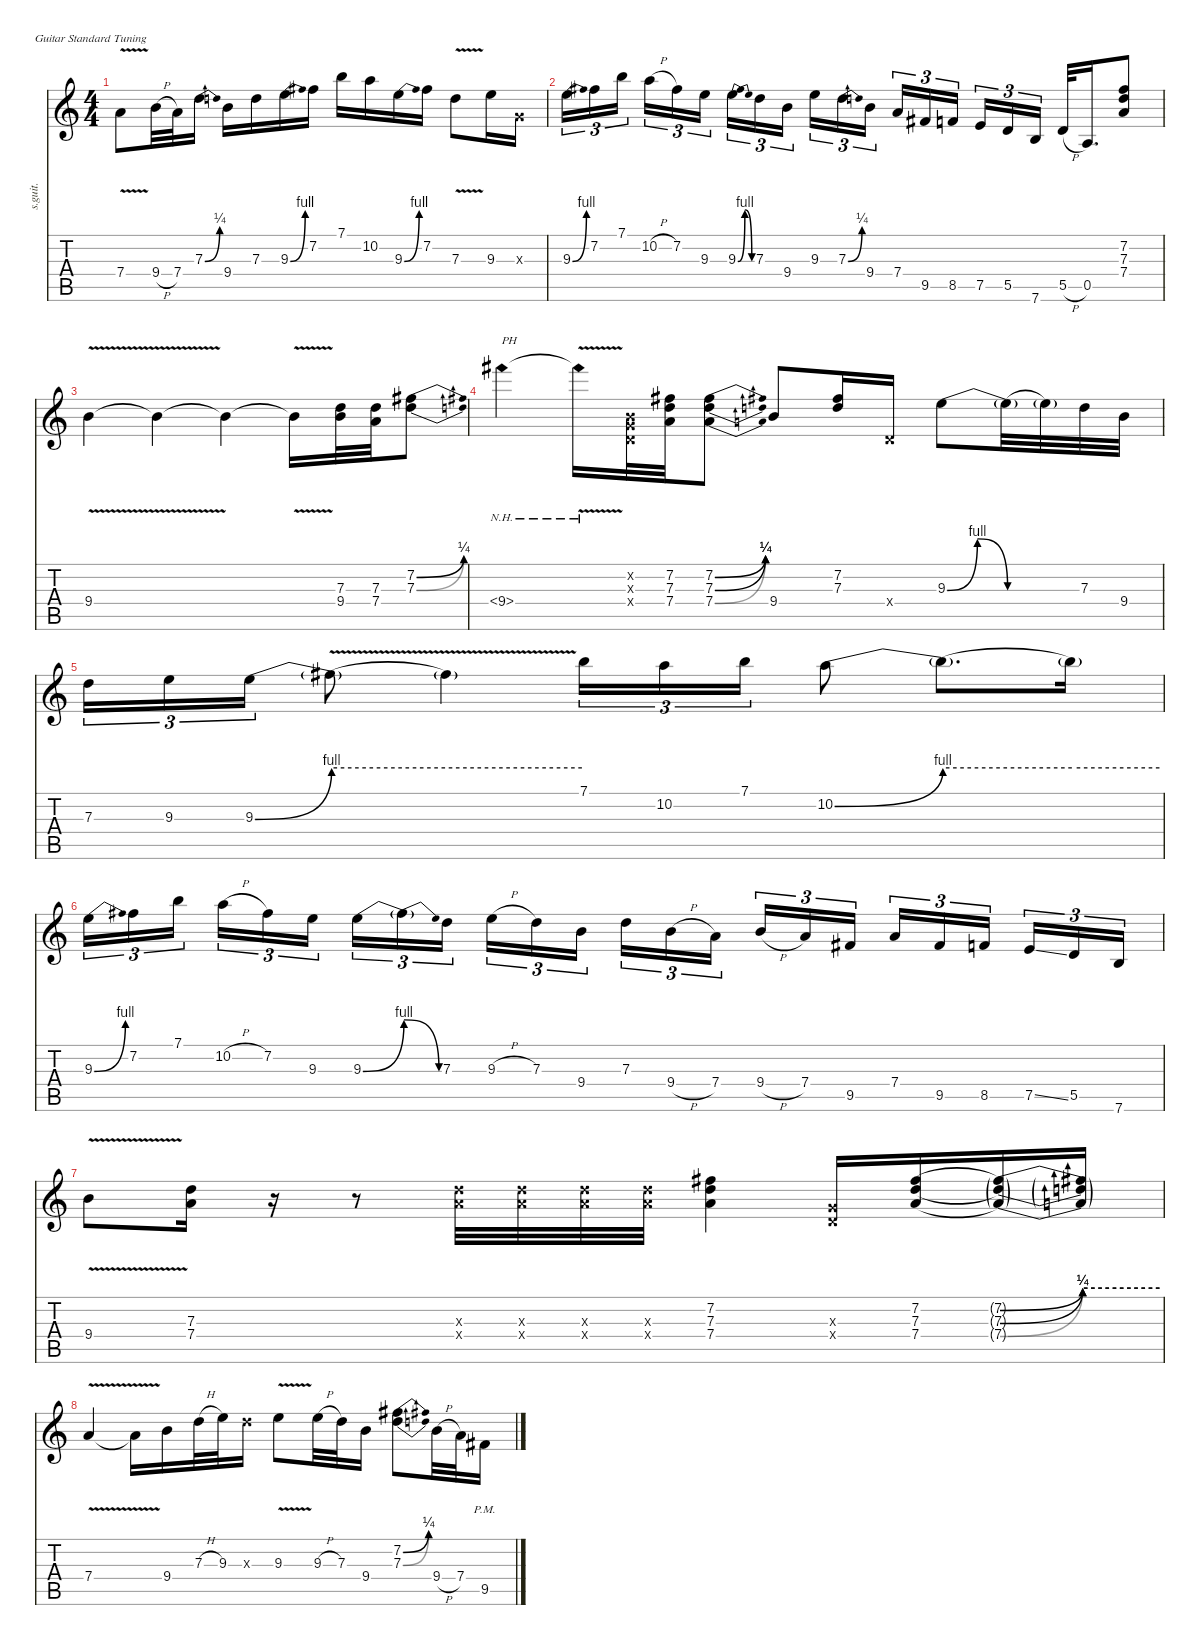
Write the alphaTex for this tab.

\defaultSystemsLayout 4
\hideDynamics
\bracketExtendMode nobrackets
\track ("David Gilmour - Lead Guitar" "s.guit.") {instrument distortionguitar}
\staff {score tabs}
\tuning (E4 B3 G3 D3 A2 E2)
\ts (4 4)
\tempo (64 hide)
\clef g2
\ks c
7.4{v t}.8{lyrics (0 "") lyrics (1 "") lyrics (2 "") lyrics (3 "") lyrics (4 "") dy f} 9.4{h}.32{lyrics (0 "") lyrics (1 "") lyrics (2 "") lyrics (3 "") lyrics (4 "")} 7.4.32{lyrics (0 "") lyrics (1 "") lyrics (2 "") lyrics (3 "") lyrics (4 "")} 7.3{be (bend 0 0 15 1)}.16{lyrics (0 "") lyrics (1 "") lyrics (2 "") lyrics (3 "") lyrics (4 "")} 9.4.16{lyrics (0 "") lyrics (1 "") lyrics (2 "") lyrics (3 "") lyrics (4 "")} 7.3.16{lyrics (0 "") lyrics (1 "") lyrics (2 "") lyrics (3 "") lyrics (4 "")} 9.3{be (bend 0 0 15 4)}.16{lyrics (0 "") lyrics (1 "") lyrics (2 "") lyrics (3 "") lyrics (4 "")} 7.2{acc #}.16{lyrics (0 "") lyrics (1 "") lyrics (2 "") lyrics (3 "") lyrics (4 "")} 7.1.16{lyrics (0 "") lyrics (1 "") lyrics (2 "") lyrics (3 "") lyrics (4 "")} 10.2.16{lyrics (0 "") lyrics (1 "") lyrics (2 "") lyrics (3 "") lyrics (4 "")} 9.3{be (bend 0 0 15 4)}.16{lyrics (0 "") lyrics (1 "") lyrics (2 "") lyrics (3 "") lyrics (4 "")} 7.2{acc #}.16{lyrics (0 "") lyrics (1 "") lyrics (2 "") lyrics (3 "") lyrics (4 "")} 7.3{v}.8{lyrics (0 "") lyrics (1 "") lyrics (2 "") lyrics (3 "") lyrics (4 "")} 9.3.16{lyrics (0 "") lyrics (1 "") lyrics (2 "") lyrics (3 "") lyrics (4 "")} 0.3{x}.16{lyrics (0 "") lyrics (1 "") lyrics (2 "") lyrics (3 "") lyrics (4 "")} |
9.3{be (bend 0 0 15 4)}.16{tu (3 2) lyrics (0 "") lyrics (1 "") lyrics (2 "") lyrics (3 "") lyrics (4 "")} 7.2{acc #}.16{tu (3 2) lyrics (0 "") lyrics (1 "") lyrics (2 "") lyrics (3 "") lyrics (4 "")} 7.1.16{tu (3 2) lyrics (0 "") lyrics (1 "") lyrics (2 "") lyrics (3 "") lyrics (4 "")} 10.2{h}.16{tu (3 2) lyrics (0 "") lyrics (1 "") lyrics (2 "") lyrics (3 "") lyrics (4 "")} 7.2{acc #}.16{tu (3 2) lyrics (0 "") lyrics (1 "") lyrics (2 "") lyrics (3 "") lyrics (4 "")} 9.3.16{tu (3 2) lyrics (0 "") lyrics (1 "") lyrics (2 "") lyrics (3 "") lyrics (4 "")} 9.3{be (bendrelease 0 0 30 4 30 4 60 0)}.16{tu (3 2) lyrics (0 "") lyrics (1 "") lyrics (2 "") lyrics (3 "") lyrics (4 "")} 7.3.16{tu (3 2) lyrics (0 "") lyrics (1 "") lyrics (2 "") lyrics (3 "") lyrics (4 "")} 9.4.16{tu (3 2) lyrics (0 "") lyrics (1 "") lyrics (2 "") lyrics (3 "") lyrics (4 "")} 9.3.16{tu (3 2) lyrics (0 "") lyrics (1 "") lyrics (2 "") lyrics (3 "") lyrics (4 "")} 7.3{be (bend 0 0 15 1)}.16{tu (3 2) lyrics (0 "") lyrics (1 "") lyrics (2 "") lyrics (3 "") lyrics (4 "")} 9.4.16{tu (3 2) lyrics (0 "") lyrics (1 "") lyrics (2 "") lyrics (3 "") lyrics (4 "")} 7.4.16{tu (3 2) lyrics (0 "") lyrics (1 "") lyrics (2 "") lyrics (3 "") lyrics (4 "")} 9.5{acc #}.16{tu (3 2) lyrics (0 "") lyrics (1 "") lyrics (2 "") lyrics (3 "") lyrics (4 "")} 8.5.16{tu (3 2) lyrics (0 "") lyrics (1 "") lyrics (2 "") lyrics (3 "") lyrics (4 "")} 7.5.16{tu (3 2) lyrics (0 "") lyrics (1 "") lyrics (2 "") lyrics (3 "") lyrics (4 "")} 5.5.16{tu (3 2) lyrics (0 "") lyrics (1 "") lyrics (2 "") lyrics (3 "") lyrics (4 "")} 7.6.16{tu (3 2) lyrics (0 "") lyrics (1 "") lyrics (2 "") lyrics (3 "") lyrics (4 "")} 5.5{h}.32{lyrics (0 "") lyrics (1 "") lyrics (2 "") lyrics (3 "") lyrics (4 "")} 0.5.16{d lyrics (0 "") lyrics (1 "") lyrics (2 "") lyrics (3 "") lyrics (4 "")} (7.2{acc #} 7.3 7.4).8{lyrics (0 "") lyrics (1 "") lyrics (2 "") lyrics (3 "") lyrics (4 "")} |
9.4{v}.4{lyrics (0 "") lyrics (1 "") lyrics (2 "") lyrics (3 "") lyrics (4 "")} 9.4{t}.4{lyrics (0 "") lyrics (1 "") lyrics (2 "") lyrics (3 "") lyrics (4 "")} 9.4{t}.4{lyrics (0 "") lyrics (1 "") lyrics (2 "") lyrics (3 "") lyrics (4 "")} 9.4{v t}.16{lyrics (0 "") lyrics (1 "") lyrics (2 "") lyrics (3 "") lyrics (4 "")} (7.3 9.4).32{lyrics (0 "") lyrics (1 "") lyrics (2 "") lyrics (3 "") lyrics (4 "")} (7.3 7.4).32{lyrics (0 "") lyrics (1 "") lyrics (2 "") lyrics (3 "") lyrics (4 "")} (7.2{be (bend 0 0 15 1) acc #} 7.3{be (bend 0 0 15 1)}).8{lyrics (0 "") lyrics (1 "") lyrics (2 "") lyrics (3 "") lyrics (4 "")} |
9.4{nh}.4{txt "PH" lyrics (0 "") lyrics (1 "") lyrics (2 "") lyrics (3 "") lyrics (4 "")} 9.4{nh v t}.16{lyrics (0 "") lyrics (1 "") lyrics (2 "") lyrics (3 "") lyrics (4 "")} (0.2{x} 0.3{x} 0.4{x}).32{lyrics (0 "") lyrics (1 "") lyrics (2 "") lyrics (3 "") lyrics (4 "")} (7.2{acc #} 7.3 7.4).32{lyrics (0 "") lyrics (1 "") lyrics (2 "") lyrics (3 "") lyrics (4 "")} (7.2{be (bend 0 0 15 1) acc #} 7.3{be (bend 0 0 15 1)} 7.4{be (bend 0 0 15 1)}).8{lyrics (0 "") lyrics (1 "") lyrics (2 "") lyrics (3 "") lyrics (4 "")} 9.4.8{lyrics (0 "") lyrics (1 "") lyrics (2 "") lyrics (3 "") lyrics (4 "")} (7.2{acc #} 7.3).16{lyrics (0 "") lyrics (1 "") lyrics (2 "") lyrics (3 "") lyrics (4 "")} 0.4{x}.16{lyrics (0 "") lyrics (1 "") lyrics (2 "") lyrics (3 "") lyrics (4 "")} 9.3{be (bendrelease 0 0 30 4 30 4 60 0)}.8{lyrics (0 "") lyrics (1 "") lyrics (2 "") lyrics (3 "") lyrics (4 "")} 9.3{be (hold 0 0 60 0) t}.32{lyrics (0 "") lyrics (1 "") lyrics (2 "") lyrics (3 "") lyrics (4 "")} 9.3{be (hold 0 0 60 0) t}.32{lyrics (0 "") lyrics (1 "") lyrics (2 "") lyrics (3 "") lyrics (4 "")} 7.3.32{lyrics (0 "") lyrics (1 "") lyrics (2 "") lyrics (3 "") lyrics (4 "")} 9.4.32{lyrics (0 "") lyrics (1 "") lyrics (2 "") lyrics (3 "") lyrics (4 "")} |
7.3.16{tu (3 2) lyrics (0 "") lyrics (1 "") lyrics (2 "") lyrics (3 "") lyrics (4 "")} 9.3.16{tu (3 2) lyrics (0 "") lyrics (1 "") lyrics (2 "") lyrics (3 "") lyrics (4 "")} 9.3{be (bend 0 0 15 4)}.16{tu (3 2) lyrics (0 "") lyrics (1 "") lyrics (2 "") lyrics (3 "") lyrics (4 "")} 9.3{be (hold 0 4 60 4) v t}.8{lyrics (0 "") lyrics (1 "") lyrics (2 "") lyrics (3 "") lyrics (4 "")} 9.3{t}.4{lyrics (0 "") lyrics (1 "") lyrics (2 "") lyrics (3 "") lyrics (4 "")} 7.1.16{tu (3 2) lyrics (0 "") lyrics (1 "") lyrics (2 "") lyrics (3 "") lyrics (4 "")} 10.2.16{tu (3 2) lyrics (0 "") lyrics (1 "") lyrics (2 "") lyrics (3 "") lyrics (4 "")} 7.1.16{tu (3 2) lyrics (0 "") lyrics (1 "") lyrics (2 "") lyrics (3 "") lyrics (4 "")} 10.2{be (bend 0 0 15 4)}.8{lyrics (0 "") lyrics (1 "") lyrics (2 "") lyrics (3 "") lyrics (4 "")} 10.2{be (hold 0 4 60 4) t}.8{d lyrics (0 "") lyrics (1 "") lyrics (2 "") lyrics (3 "") lyrics (4 "")} 10.2{be (hold 0 4 60 4) t}.16{lyrics (0 "") lyrics (1 "") lyrics (2 "") lyrics (3 "") lyrics (4 "")} |
9.3{be (bend 0 0 15 4)}.16{tu (3 2) lyrics (0 "") lyrics (1 "") lyrics (2 "") lyrics (3 "") lyrics (4 "")} 7.2{acc #}.16{tu (3 2) lyrics (0 "") lyrics (1 "") lyrics (2 "") lyrics (3 "") lyrics (4 "")} 7.1.16{tu (3 2) lyrics (0 "") lyrics (1 "") lyrics (2 "") lyrics (3 "") lyrics (4 "")} 10.2{h}.16{tu (3 2) lyrics (0 "") lyrics (1 "") lyrics (2 "") lyrics (3 "") lyrics (4 "")} 7.2{acc #}.16{tu (3 2) lyrics (0 "") lyrics (1 "") lyrics (2 "") lyrics (3 "") lyrics (4 "")} 9.3.16{tu (3 2) lyrics (0 "") lyrics (1 "") lyrics (2 "") lyrics (3 "") lyrics (4 "")} 9.3{be (bend 0 0 15 4)}.16{tu (3 2) lyrics (0 "") lyrics (1 "") lyrics (2 "") lyrics (3 "") lyrics (4 "")} 9.3{be (release 0 4 30 0) t}.16{tu (3 2) lyrics (0 "") lyrics (1 "") lyrics (2 "") lyrics (3 "") lyrics (4 "")} 7.3.16{tu (3 2) lyrics (0 "") lyrics (1 "") lyrics (2 "") lyrics (3 "") lyrics (4 "")} 9.3{h}.16{tu (3 2) lyrics (0 "") lyrics (1 "") lyrics (2 "") lyrics (3 "") lyrics (4 "")} 7.3.16{tu (3 2) lyrics (0 "") lyrics (1 "") lyrics (2 "") lyrics (3 "") lyrics (4 "")} 9.4.16{tu (3 2) lyrics (0 "") lyrics (1 "") lyrics (2 "") lyrics (3 "") lyrics (4 "")} 7.3.16{tu (3 2) lyrics (0 "") lyrics (1 "") lyrics (2 "") lyrics (3 "") lyrics (4 "")} 9.4{h}.16{tu (3 2) lyrics (0 "") lyrics (1 "") lyrics (2 "") lyrics (3 "") lyrics (4 "")} 7.4.16{tu (3 2) lyrics (0 "") lyrics (1 "") lyrics (2 "") lyrics (3 "") lyrics (4 "")} 9.4{h}.16{tu (3 2) lyrics (0 "") lyrics (1 "") lyrics (2 "") lyrics (3 "") lyrics (4 "")} 7.4.16{tu (3 2) lyrics (0 "") lyrics (1 "") lyrics (2 "") lyrics (3 "") lyrics (4 "")} 9.5{acc #}.16{tu (3 2) lyrics (0 "") lyrics (1 "") lyrics (2 "") lyrics (3 "") lyrics (4 "")} 7.4.16{tu (3 2) lyrics (0 "") lyrics (1 "") lyrics (2 "") lyrics (3 "") lyrics (4 "")} 9.5{acc #}.16{tu (3 2) lyrics (0 "") lyrics (1 "") lyrics (2 "") lyrics (3 "") lyrics (4 "")} 8.5.16{tu (3 2) lyrics (0 "") lyrics (1 "") lyrics (2 "") lyrics (3 "") lyrics (4 "")} 7.5{ss}.16{tu (3 2) lyrics (0 "") lyrics (1 "") lyrics (2 "") lyrics (3 "") lyrics (4 "")} 5.5.16{tu (3 2) lyrics (0 "") lyrics (1 "") lyrics (2 "") lyrics (3 "") lyrics (4 "")} 7.6.16{tu (3 2) lyrics (0 "") lyrics (1 "") lyrics (2 "") lyrics (3 "") lyrics (4 "")} |
9.4{v}.8{lyrics (0 "") lyrics (1 "") lyrics (2 "") lyrics (3 "") lyrics (4 "")} (7.3 7.4).16{lyrics (0 "") lyrics (1 "") lyrics (2 "") lyrics (3 "") lyrics (4 "")} r.16 r.8 (7.3{x} 7.4{x}).32{lyrics (0 "") lyrics (1 "") lyrics (2 "") lyrics (3 "") lyrics (4 "")} (7.3{x} 7.4{x}).32{lyrics (0 "") lyrics (1 "") lyrics (2 "") lyrics (3 "") lyrics (4 "")} (7.3{x} 7.4{x}).32{lyrics (0 "") lyrics (1 "") lyrics (2 "") lyrics (3 "") lyrics (4 "")} (7.3{x} 7.4{x}).32{lyrics (0 "") lyrics (1 "") lyrics (2 "") lyrics (3 "") lyrics (4 "")} (7.2{acc #} 7.3 7.4).4{lyrics (0 "") lyrics (1 "") lyrics (2 "") lyrics (3 "") lyrics (4 "")} (0.3{x} 0.4{x}).16{lyrics (0 "") lyrics (1 "") lyrics (2 "") lyrics (3 "") lyrics (4 "")} (7.2{be (hold 0 0 60 0) acc #} 7.3{be (hold 0 0 60 0)} 7.4{be (hold 0 0 60 0)}).16{lyrics (0 "") lyrics (1 "") lyrics (2 "") lyrics (3 "") lyrics (4 "")} (7.2{be (bend 0 0 15 1) t acc #} 7.3{be (bend 0 0 15 1) t} 7.4{be (bend 0 0 15 1) t}).16{lyrics (0 "") lyrics (1 "") lyrics (2 "") lyrics (3 "") lyrics (4 "")} (7.2{be (hold 0 1 60 1) t acc #} 7.3{be (hold 0 1 60 1) t} 7.4{be (hold 0 1 60 1) t}).16{lyrics (0 "") lyrics (1 "") lyrics (2 "") lyrics (3 "") lyrics (4 "")} |
7.4{v}.4{lyrics (0 "") lyrics (1 "") lyrics (2 "") lyrics (3 "") lyrics (4 "")} 7.4{v t}.16{lyrics (0 "") lyrics (1 "") lyrics (2 "") lyrics (3 "") lyrics (4 "")} 9.4.16{lyrics (0 "") lyrics (1 "") lyrics (2 "") lyrics (3 "") lyrics (4 "")} 7.3{h}.32{lyrics (0 "") lyrics (1 "") lyrics (2 "") lyrics (3 "") lyrics (4 "")} 9.3.32{lyrics (0 "") lyrics (1 "") lyrics (2 "") lyrics (3 "") lyrics (4 "")} 7.3{x}.16{lyrics (0 "") lyrics (1 "") lyrics (2 "") lyrics (3 "") lyrics (4 "")} 9.3{v}.8{lyrics (0 "") lyrics (1 "") lyrics (2 "") lyrics (3 "") lyrics (4 "")} 9.3{h}.32{lyrics (0 "") lyrics (1 "") lyrics (2 "") lyrics (3 "") lyrics (4 "")} 7.3.32{lyrics (0 "") lyrics (1 "") lyrics (2 "") lyrics (3 "") lyrics (4 "")} 9.4.16{lyrics (0 "") lyrics (1 "") lyrics (2 "") lyrics (3 "") lyrics (4 "")} (7.2{be (bend 0 0 15 1) acc #} 7.3{be (bend 0 0 15 1)}).8{lyrics (0 "") lyrics (1 "") lyrics (2 "") lyrics (3 "") lyrics (4 "")} 9.4{h}.32{lyrics (0 "") lyrics (1 "") lyrics (2 "") lyrics (3 "") lyrics (4 "")} 7.4.32{lyrics (0 "") lyrics (1 "") lyrics (2 "") lyrics (3 "") lyrics (4 "")} 9.5{pm acc #}.16{lyrics (0 "") lyrics (1 "") lyrics (2 "") lyrics (3 "") lyrics (4 "")}
